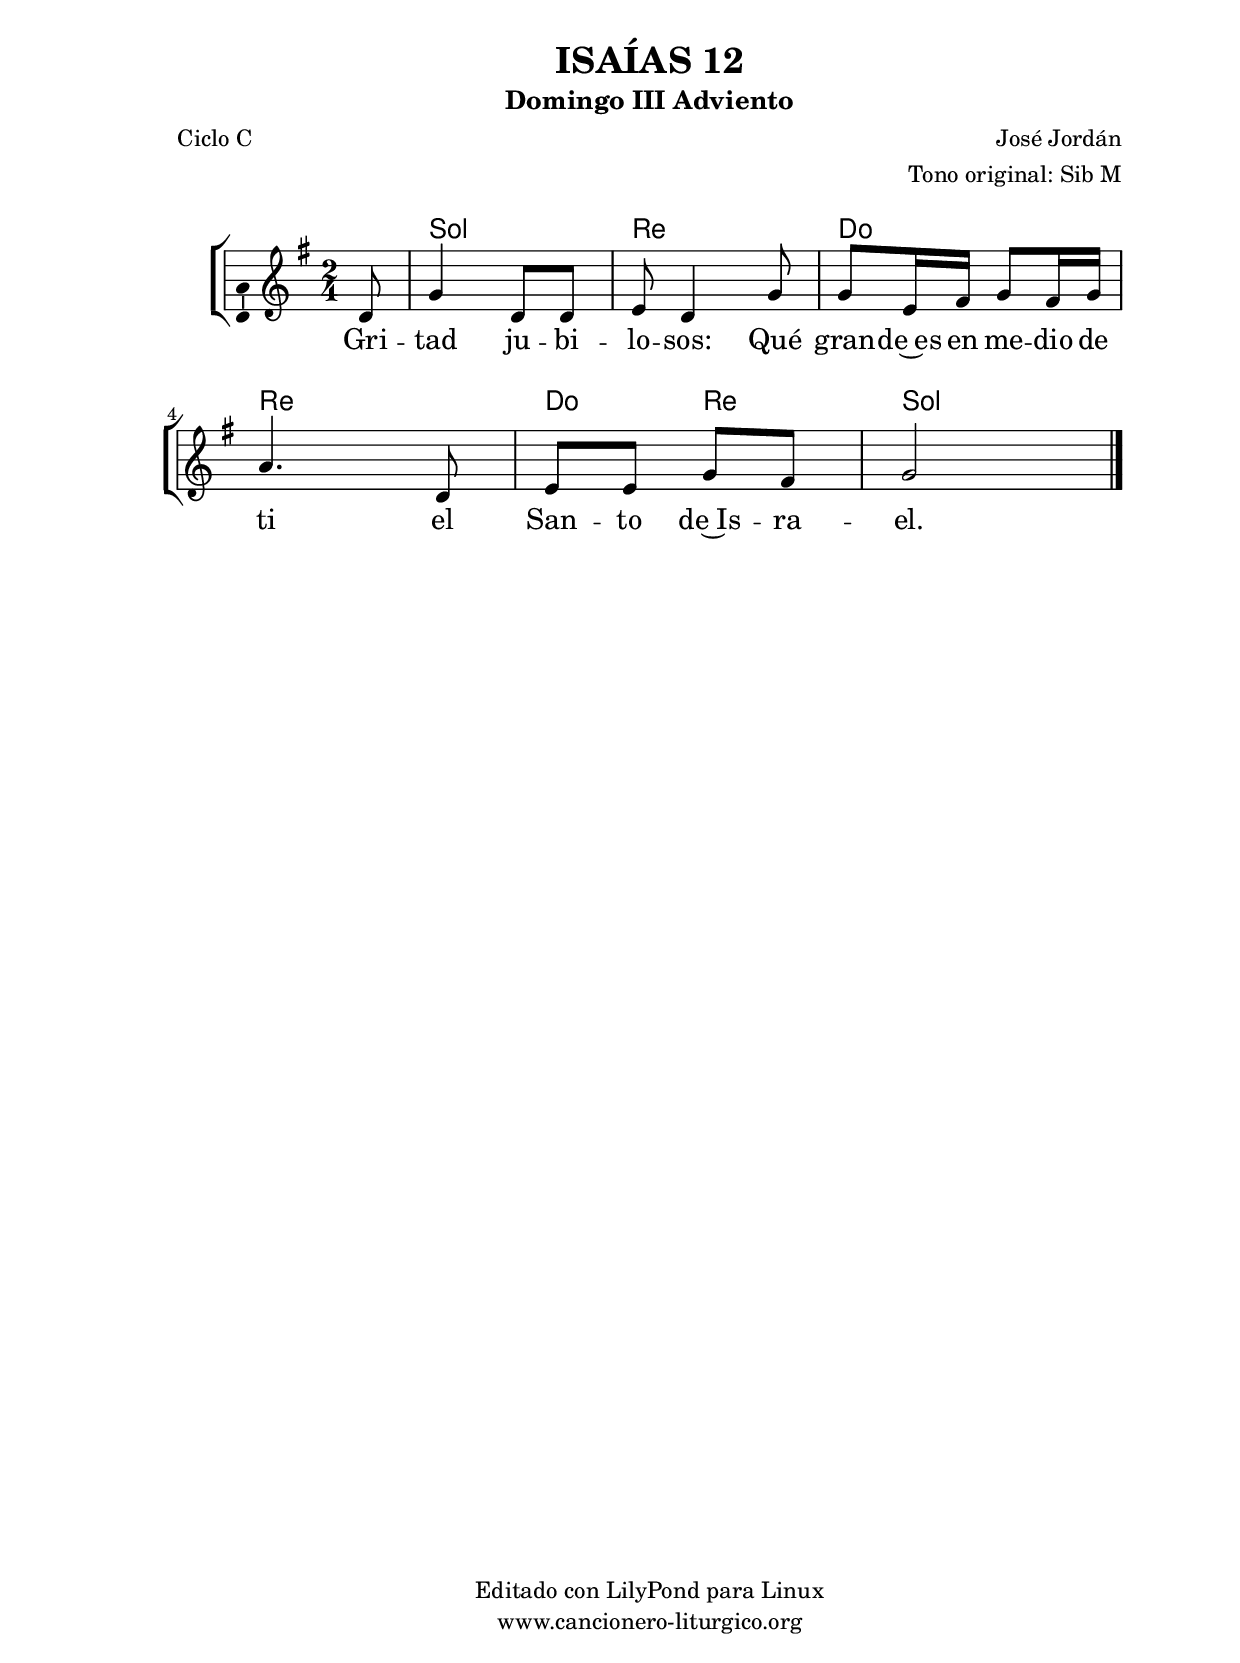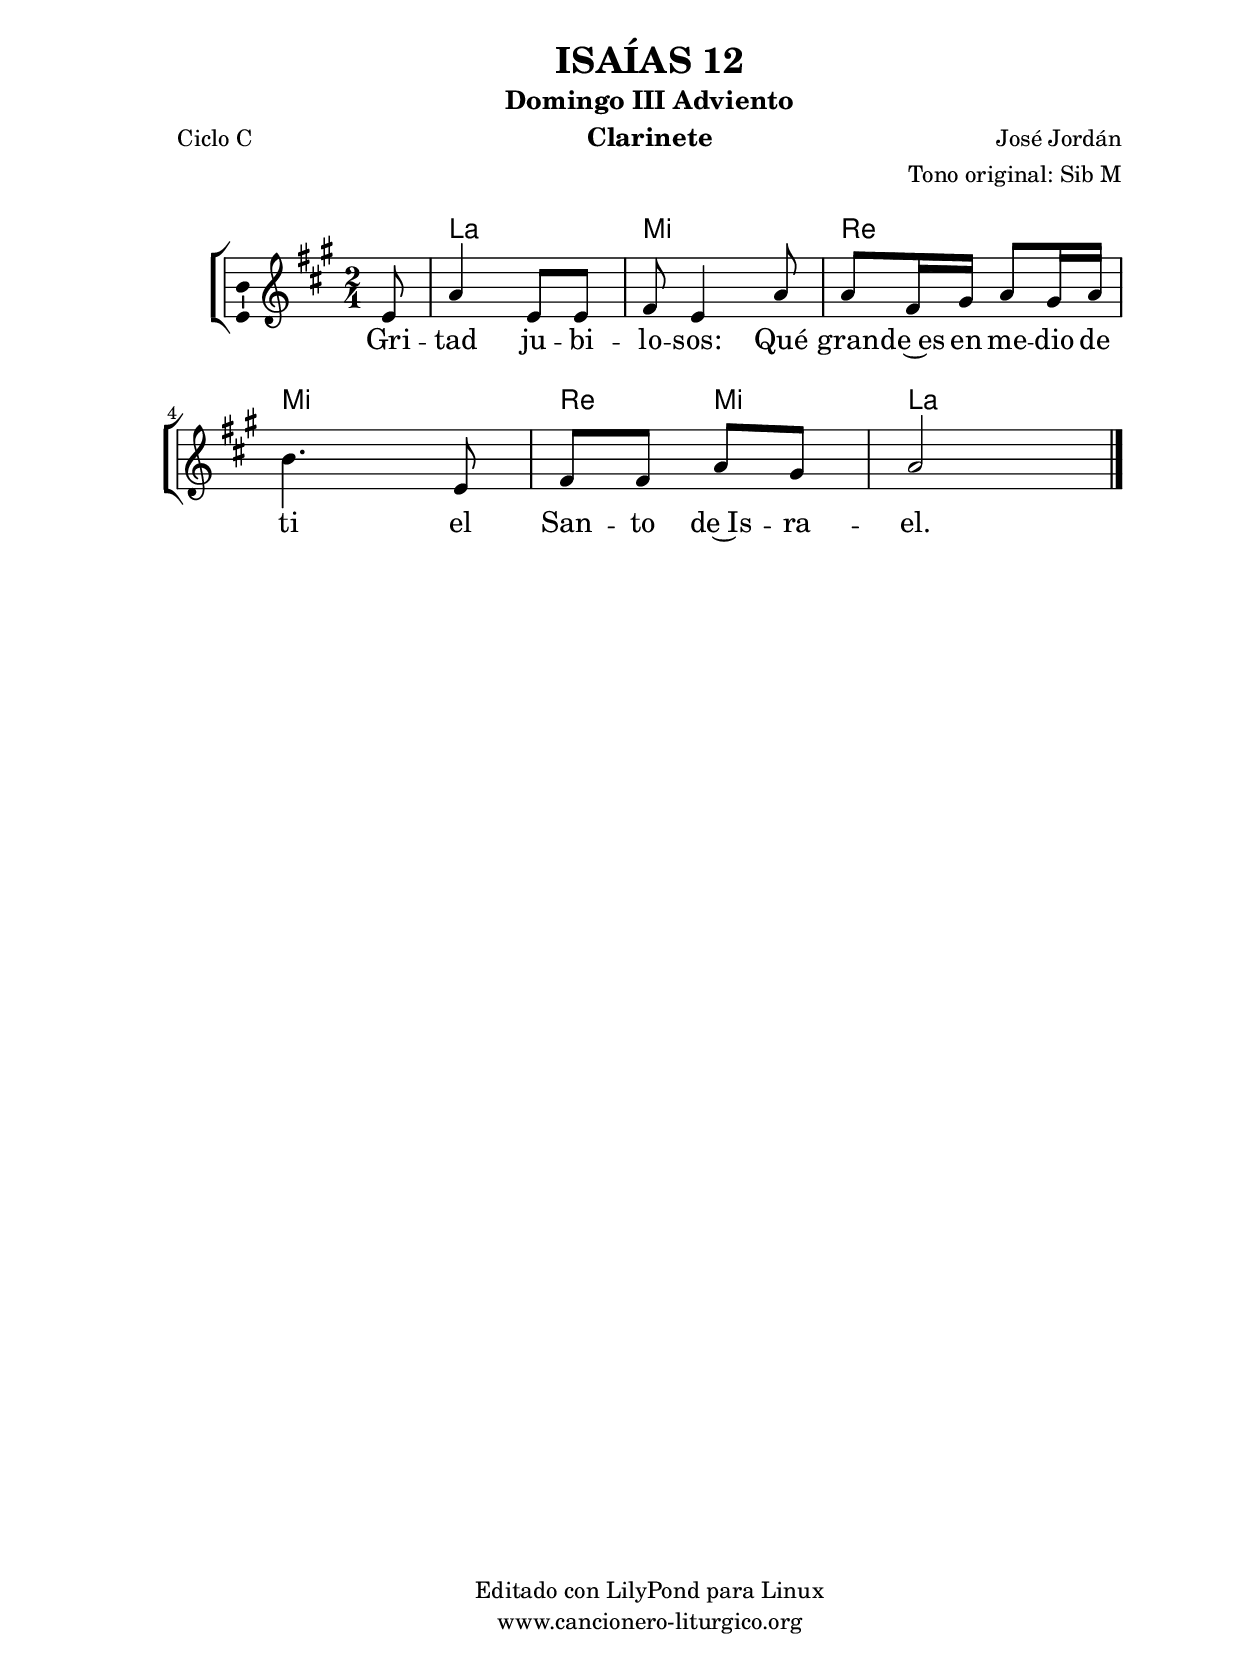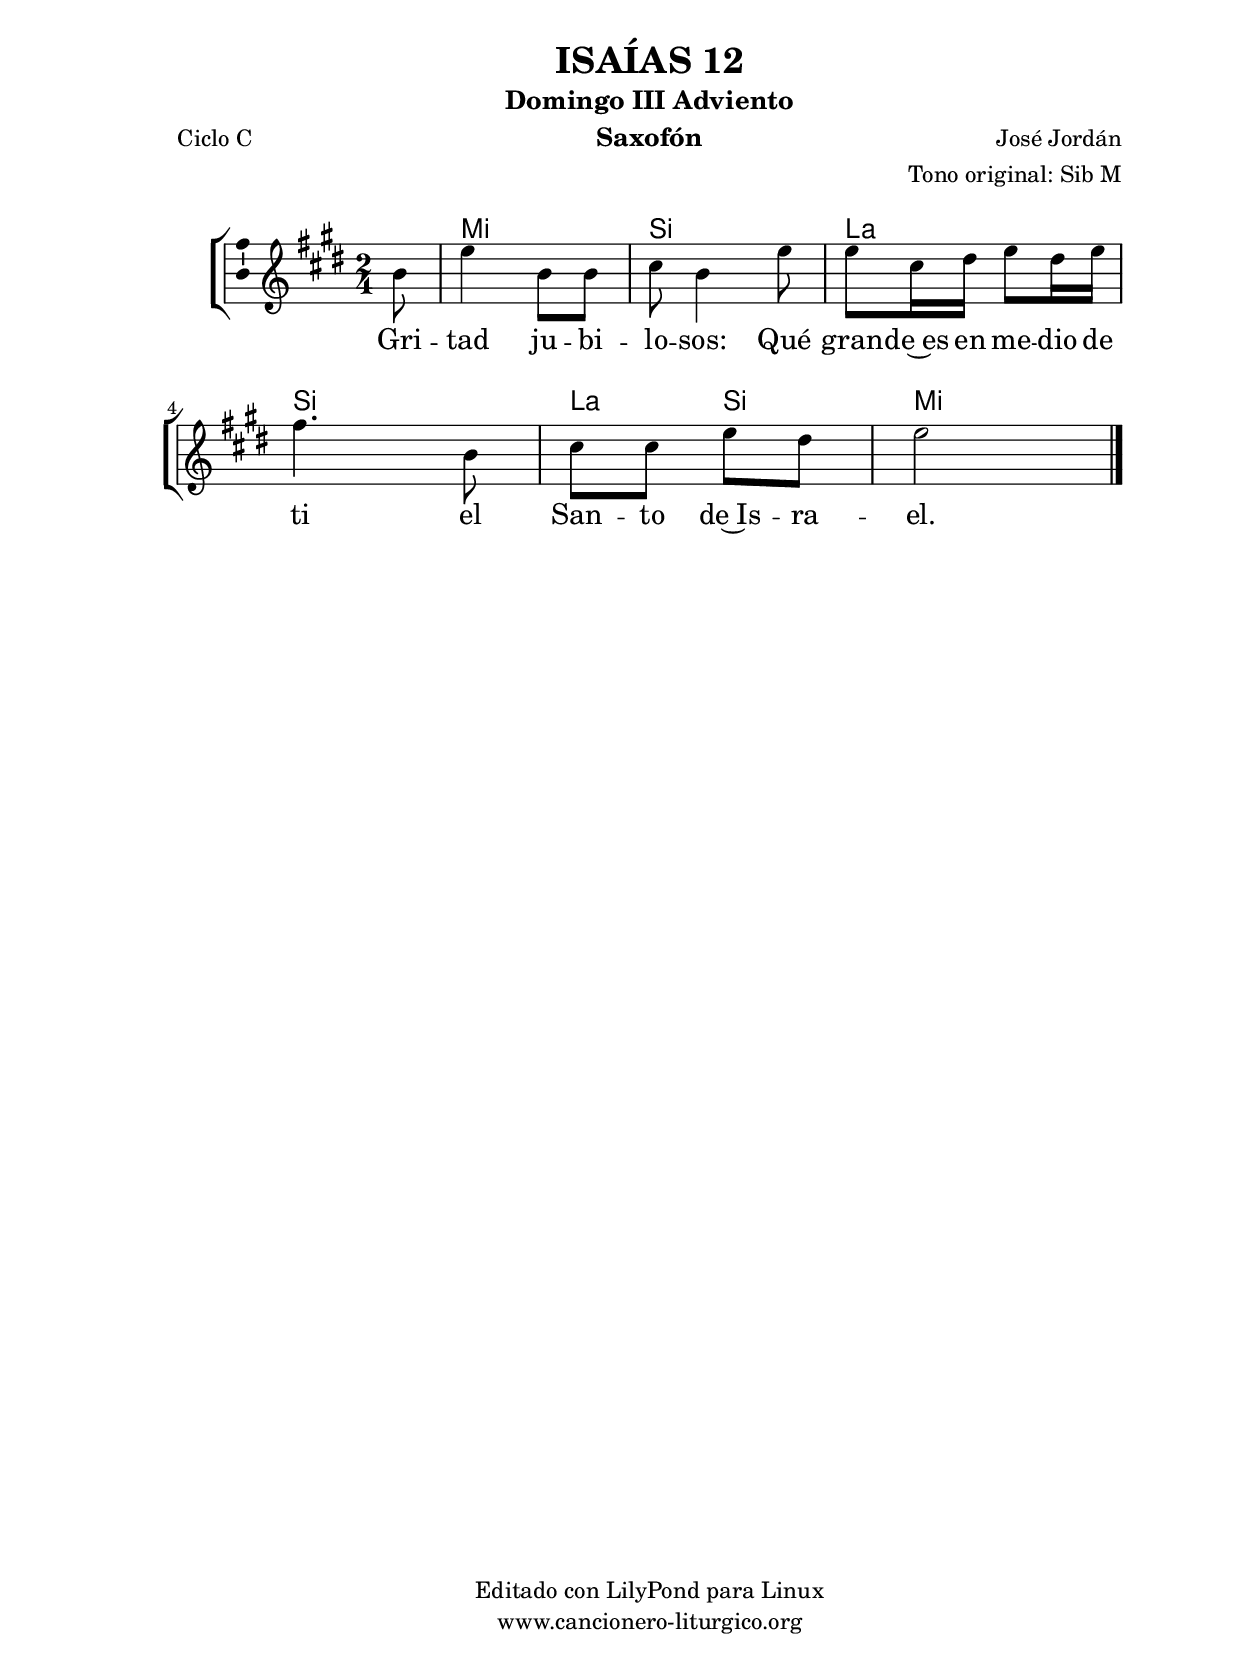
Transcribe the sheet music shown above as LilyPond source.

%
%para convertir .midi en .wav:
%timidity filename.midi -Ow -o finename.wav
%
%
%Para convertir de .wav a .mp3:
%lame -h -m j filename.wav
%
%
%para escuchar el midi:
%timidity nombrefichero.midi
%


%versión de lilypond para la que se ha escrito esta partitura:
\version "2.16.0"

	%Tamaño papel
	#(set-default-paper-size "a4")
	%Tamaño partitura
	#(set-global-staff-size 20)
	%No responde al pulsar sobre una nota
	#(ly:set-option 'point-and-click #f)

%parámetros del encabezamiento:
\header {
	title = "ISAÍAS 12"
	subtitle = "Domingo III Adviento"
	composer = "José Jordán"
	poet = "Ciclo C"
	meter = ""
	arranger = "Tono original: Sib M"
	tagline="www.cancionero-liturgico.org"
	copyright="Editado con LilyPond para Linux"
	}

%parámetros asociados al papel:
\paper  {
	oddHeaderMarkup = \markup {\fill-line { \on-the-fly #not-first-page \fromproperty #'header:title \on-the-fly #not-first-page \fromproperty #'header:composer }}
	evenHeaderMarkup = \markup {\fill-line { \fromproperty #'header:composer \fromproperty #'header:title }}
	#(set-paper-size "a4")
	print-page-number = ##f
	first-page-number = 1
	print-first-page-number = ##f
%	head-separation = 3.0 \cm
	top-margin = 2.0 \cm
	bottom-margin = 0.5\cm
%%%	bottom-margin = -1.0\cm
	left-margin = 3.0 \cm
	line-width = 16.0 \cm 
	indent = 8\mm
	interscoreline = 2.\mm
	between-system-space = 15\mm
%	para que las partituras no llenen la hoja:
	ragged-bottom = ##t
%	idem para la última hoja:
	ragged-last-bottom = ##f
%	para que las partituras llenen el ancho del papel:
	ragged-last = ##f
	after-title-space = 2.5 \cm
%page-count=1
%system-count=8

	%Flexible Vertical Spacing
%	markup-markup-spacing =
%	#'((basic-distance . 15) (minimum-distance . 15) (padding . 3))
	markup-system-spacing =
	#'((basic-distance . 15) (minimum-distance . 15) (padding . 3))
	system-system-spacing =
	#'((basic-distance . 15) (minimum-distance . 15) (padding . 3))
	score-system-spacing =
	#'((basic-distance . 15) (minimum-distance . 15) (padding . 5))
%	top-system-spacing = % header
%	#'((basic-distance . 8) (minimum-distance . 0) (padding . 3))
%	top-markup-spacing =
%	#'((basic-distance . 20) (minimum-distance . 20) (padding . 3))
	last-bottom-spacing = % footer
	#'((basic-distance . 5) (minimum-distance . 5) (padding . 3))
%	score-markup-spacing =
%	#'((basic-distance . 16) (minimum-distance . 13) (padding . 3))

	}


%parámetros que afectan a toda la partitura:
global =  {
	%clave de sol (G):
	\clef G
	%armadura:
	\transpose bes g
	\key bes \major
	\tempo 4=90
	\set Score.tempoHideNote = ##t
	}


acordes = {
	\italianChords
	\chordmode {
	\transpose bes g
{
s8
bes2 f ees f ees4 f bes2
	}
	}
}


melodia = 
	\transpose bes g
{
	\relative c'{
	\time 2/4

\partial8
f8
bes4 f8 f
g8 f4 bes8
bes8 g16 a bes8 a16 bes
c4. f,8
g8 g bes a
bes2

	\bar "|."
	}
	}


texto = \lyricmode {
Gri -- tad ju -- bi -- lo -- sos:
Qué gran -- de~es en me -- dio de ti el San -- to de~Is -- ra -- el.
	}


acordesStaff = \context ChordNames = acordesStaff <<
	\set chordChanges = ##t
	\acordes
	>>


vozStaff = \context Voice = vozStaff
\with {\consists "Ambitus_engraver"}
<<
%	\set Staff.instrumentName = ""
%	\set Staff.shortInstrumentName = ""
%	\set Staff.midiInstrument = #"clarinet"
%	\set Staff.midiInstrument = #"cello"
%	\set Staff.midiInstrument = #"flute"
	\set Staff.midiInstrument = #"electric guitar (jazz)"
%	\set Staff.midiInstrument = #"english horn"
%	\set Staff.midiInstrument = #"violin"
%	\set Staff.midiInstrument = #"glockenspiel"
	\set Staff.midiMinimumVolume = #0.7
	\set Staff.midiMaximumVolume = #0.9
	\global
	\melodia
	>>


textoStaff = \context Lyrics = textoStaff <<
	\lyricsto vozStaff \texto
	>>

\book {
	\score {
		\context ChoirStaff {
			\override StaffGroup.SystemStartBracket #'collapse-height = #1
			\override Score.SystemStartBar #'collapse-height = #1
			<<
			\acordesStaff
			\vozStaff
			\textoStaff
			>>
			}
		\layout {
	    		\context {
				\Lyrics
				\override LyricText #'font-size = #2
				}
	   		 \context {
				\Score
				%fontSize = #3
				\override StaffSymbol #'staff-space = #(magstep +3)
				%\override Beam #'thickness = #0.55
				%\override SpacingSpanner #'spacing-increment = #1.0
				%\override Slur #'height-limit = #1.5
				}
			}
		}
	\score {
		\unfoldRepeats
		\context ChoirStaff {
			<<
			\acordesStaff
			\vozStaff
			>>
			}
		\midi {
	  		\context {
	  			\Score
				tempoWholesPerMinute = #(ly:make-moment 70 4)
				}
			}
		}
	}

%Partitura para clarinete
#(define output-suffix "C")
\book {
	\header{
		instrument = "Clarinete"
		}
	\score {
		\context ChoirStaff {
			\override StaffGroup.SystemStartBracket #'collapse-height = #1
			\override Score.SystemStartBar #'collapse-height = #1
\transpose c d
			<<
			\acordesStaff
			\vozStaff
			\textoStaff
			>>
			}
		\layout {
	    		\context {
				\Lyrics
				\override LyricText #'font-size = #2
				}
	   		 \context {
				\Score
				%fontSize = #3
				\override StaffSymbol #'staff-space = #(magstep +3)
				%\override Beam #'thickness = #0.55
				%\override SpacingSpanner #'spacing-increment = #1.0
				%\override Slur #'height-limit = #1.5
				}
			}
		}
	}

%Partitura para saxofón
#(define output-suffix "S")
\book {
	\header{
		instrument = "Saxofón"
		}
	\score {
		\context ChoirStaff {
			\override StaffGroup.SystemStartBracket #'collapse-height = #1
			\override Score.SystemStartBar #'collapse-height = #1
\transpose c a
			<<
			\acordesStaff
			\vozStaff
			\textoStaff
			>>
			}
		\layout {
	    		\context {
				\Lyrics
				\override LyricText #'font-size = #2
				}
	   		 \context {
				\Score
				%fontSize = #3
				\override StaffSymbol #'staff-space = #(magstep +3)
				%\override Beam #'thickness = #0.55
				%\override SpacingSpanner #'spacing-increment = #1.0
				%\override Slur #'height-limit = #1.5
				}
			}
		}
	}

